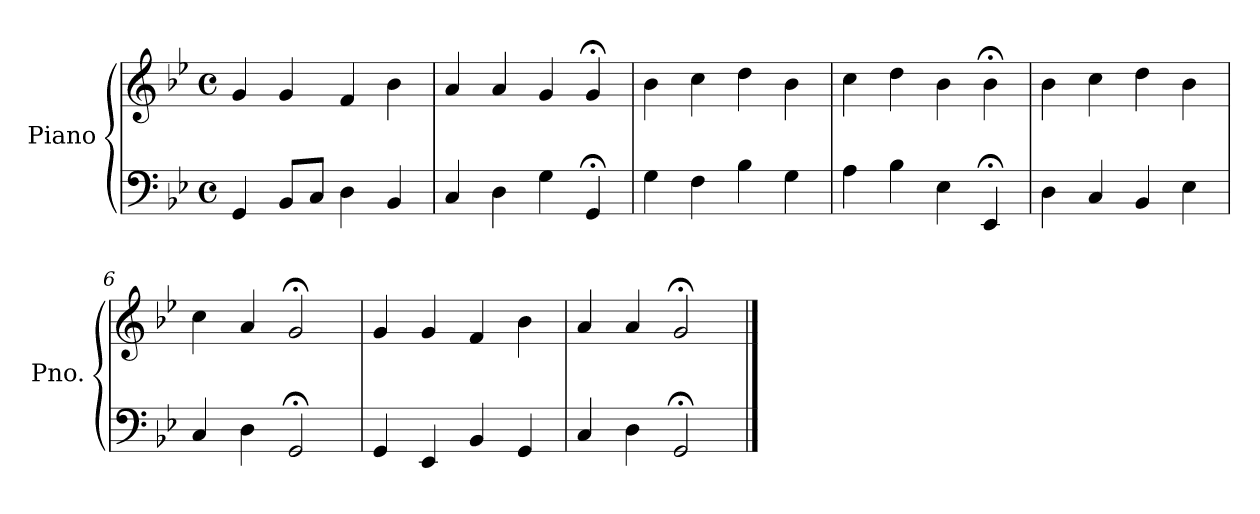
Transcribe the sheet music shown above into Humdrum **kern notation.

**kern	**kern
*part1	*part1
*staff2	*staff1
*I"Piano	*
*I'Pno.	*
*clefF4	*clefG2
*k[b-e-]	*k[b-e-]
*M4/4	*M4/4
*met(c)	*met(c)
=1	=1
4GG/	4g/
8BB-/L	4g/
8C/J	.
4D\	4f/
4BB-/	4b-\
=2	=2
4C/	4a/
4D\	4a/
4G\	4g/
4GG;</	4g;</
=3	=3
4G\	4b-\
4F\	4cc\
4B-\	4dd\
4G\	4b-\
=4	=4
4A\	4cc\
4B-\	4dd\
4E-\	4b-\
4EE-;</	4b-;<\
=5	=5
4D\	4b-\
4C/	4cc\
4BB-/	4dd\
4E-\	4b-\
=6	=6
4C/	4cc\
4D\	4a/
2GG;</	2g;</
=7	=7
4GG/	4g/
4EE-/	4g/
4BB-/	4f/
4GG/	4b-\
!!LO:LB:g=z
=8	=8
4C/	4a/
4D\	4a/
2GG;</	2g;</
==	==
*-	*-
